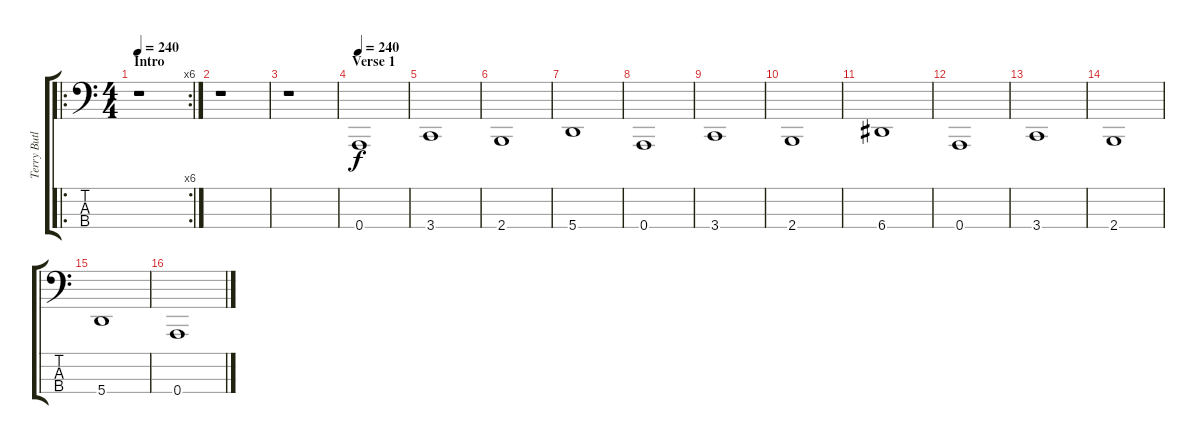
\track ("Terry Butler - Bass" "Terry Butl") {instrument fretlessbass}
\staff {score tabs}
\tuning (D2 A1 E1 A0) {hide}
\ro
\rc 6
\ts (4 4)
\section ("" "Intro")
\tempo 240
\clef f4
\ks c
r.1{dy f instrument fretlessbass} |
r.1 |
r.1 |
\section ("" "Verse 1")
\tempo 240
0.4.1{volume 16 balance 8 instrument fretlessbass} |
3.4.1 |
2.4.1 |
5.4.1 |
0.4.1 |
3.4.1 |
2.4.1 |
6.4.1 |
0.4.1 |
3.4.1 |
2.4.1 |
5.4.1 |
0.4.1
